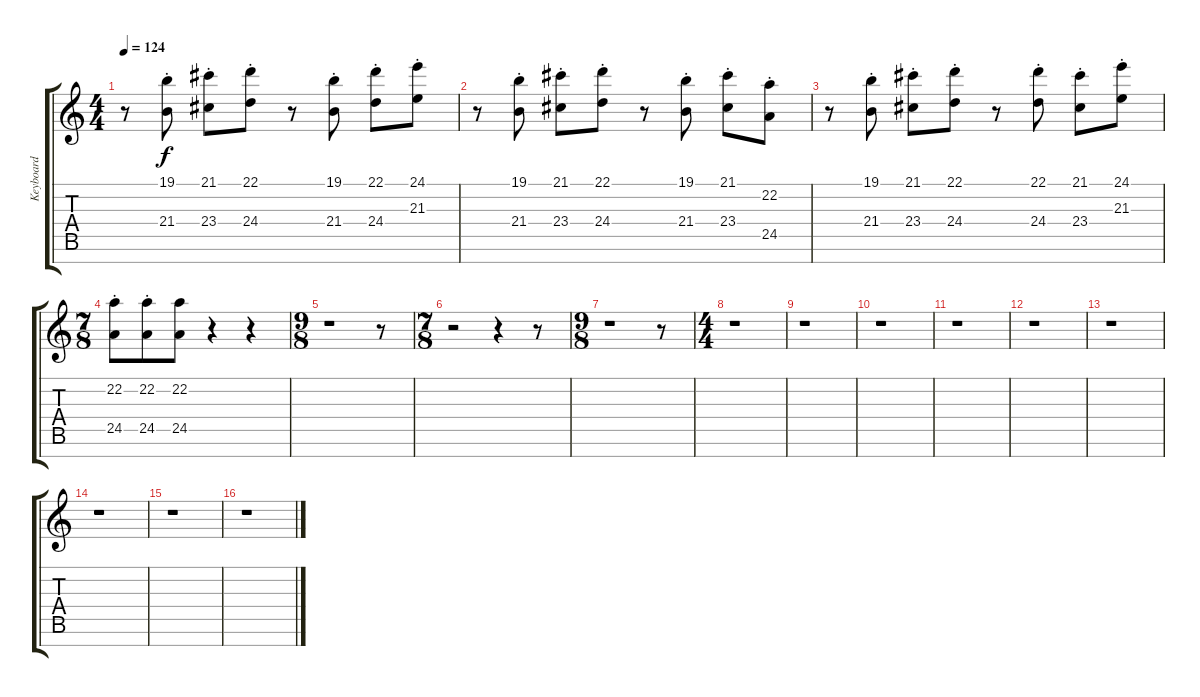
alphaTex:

\track ("Keyboard" "Keyboard") {instrument stringensemble1}
\staff {score tabs}
\tuning (E4 B3 G3 D3 A2 E2 B1) {hide}
\ts (4 4)
\tempo 124
\clef g2
\ks c
r.8{dy f} (19.1{st} 21.4{st}).8 (21.1{st} 23.4{st}).8 (22.1{st} 24.4{st}).8 r.8 (19.1{st} 21.4{st}).8 (22.1{st} 24.4{st}).8 (24.1{st} 21.3{st}).8 |
r.8 (19.1{st} 21.4{st}).8 (21.1{st} 23.4{st}).8 (22.1{st} 24.4{st}).8 r.8 (19.1{st} 21.4{st}).8 (21.1{st} 23.4{st}).8 (22.2{st} 24.5{st}).8 |
r.8 (19.1{st} 21.4{st}).8 (21.1{st} 23.4{st}).8 (22.1{st} 24.4{st}).8 r.8 (22.1{st} 24.4{st}).8 (21.1{st} 23.4{st}).8 (24.1{st} 21.3{st}).8 |
\ts (7 8)
(22.2{st} 24.5{st}).8 (22.2{st} 24.5{st}).8 (22.2 24.5).8 r.4 r.4 |
\ts (9 8)
r.1 r.8 |
\ts (7 8)
r.2 r.4 r.8 |
\ts (9 8)
r.1 r.8 |
\ts (4 4)
r.1 |
r.1 |
r.1 |
r.1 |
r.1 |
r.1 |
r.1 |
r.1 |
r.1
